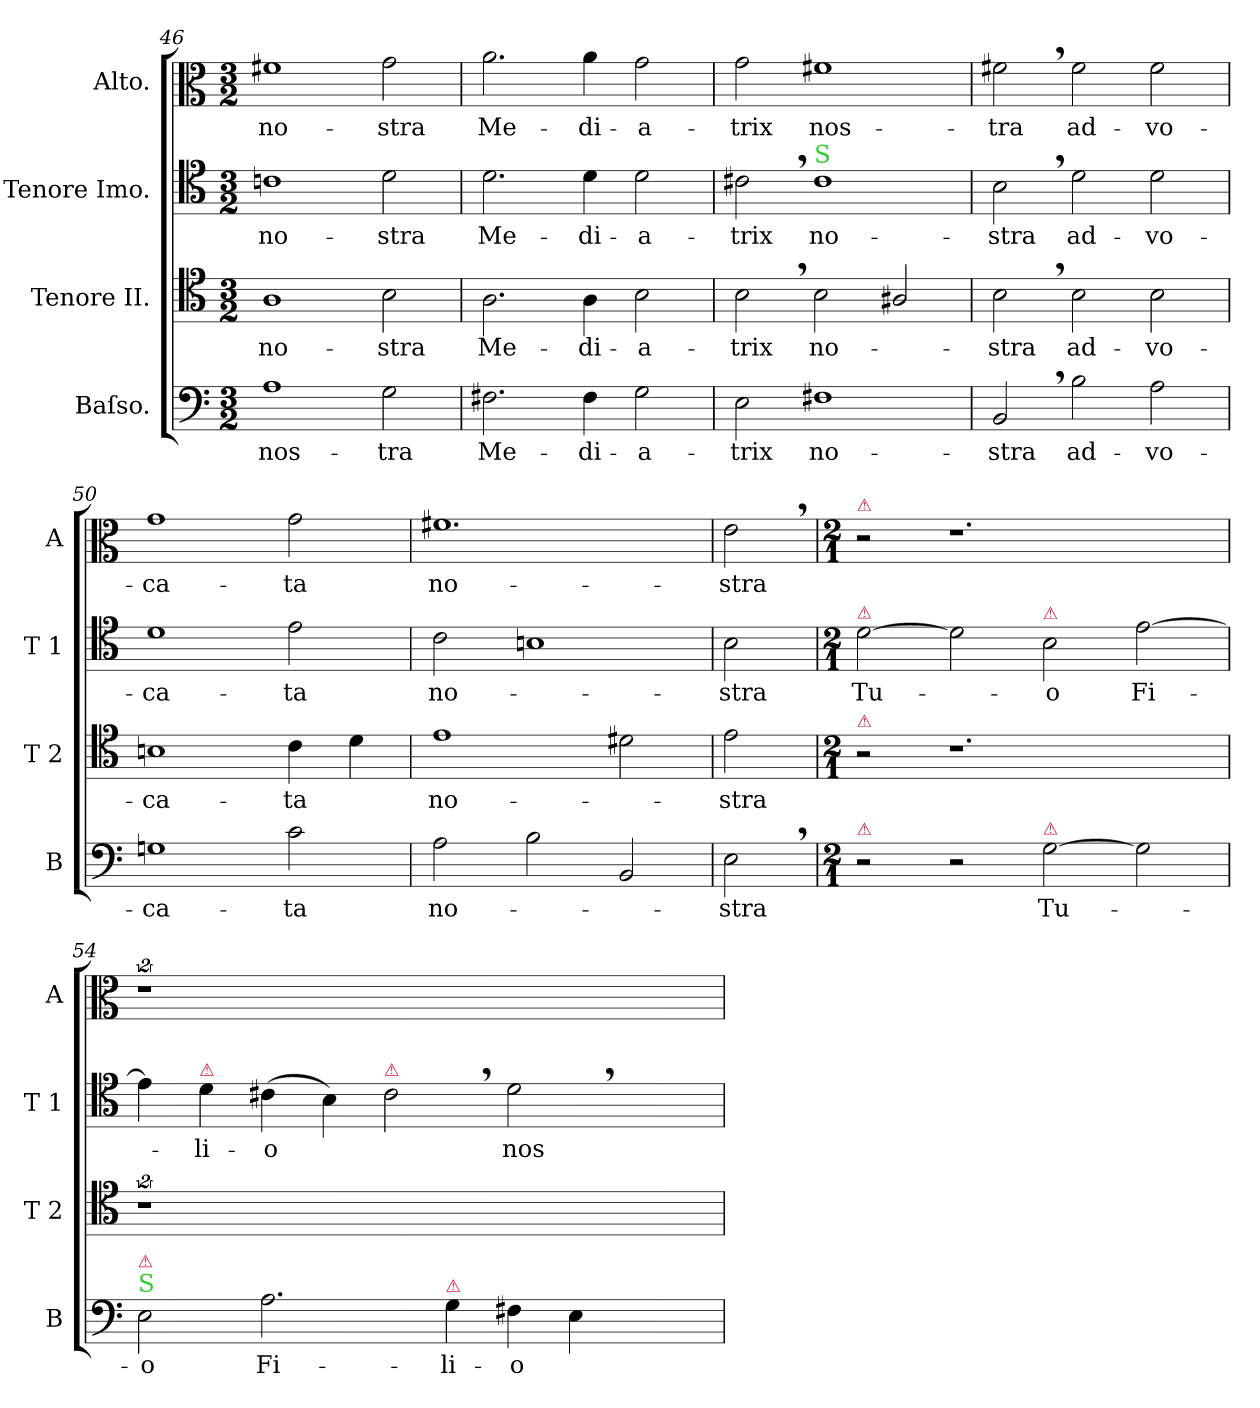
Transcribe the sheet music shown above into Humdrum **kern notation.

**kern	**text	**kern	**text	**kern	**text	**kern	**text
*part4	*part4	*part3	*part3	*part2	*part2	*part1	*part1
*staff4	*staff4	*staff3	*staff3	*staff2	*staff2	*staff1	*staff1
*I"Baſso.	*	*I"Tenore II.	*	*I"Tenore Imo.	*	*I"Alto.	*
*I'B	*	*I'T 2	*	*I'T 1	*	*I'A	*
*clefF4	*	*clefC4	*	*clefC4	*	*clefC3	*
*k[]	*	*k[]	*	*k[]	*	*k[]	*
*M3/2	*	*M3/2	*	*M3/2	*	*M3/2	*
=46	=46	=46	=46	=46	=46	=46	=46
1A	nos-	1A	no-	1cn	no-	1f#X	no-
2G\	-tra	2B\	-stra	2d\	-stra	2g\	-stra
=47	=47	=47	=47	=47	=47	=47	=47
2.F#X\	Me-	2.A\	Me-	2.d\	Me-	2.a\	Me-
4F#\	-di-	4A\	-di-	4d\	-di-	4a\	-di-
2G\	-a-	2B\	-a-	2d\	-a-	2g\	-a-
=48	=48	=48	=48	=48	=48	=48	=48
2E\	-trix	2B,\	-trix	2c#X,\	-trix	2g\	-trix
!	!	!	!	!LO:TX:a:color=limegreen:t=S	!	!	!
1F#X	no-	2B\	no-	1c#	no-	1f#X	nos-
.	.	2A#X/	.	.	.	.	.
=49	=49	=49	=49	=49	=49	=49	=49
2BB,/	-stra	2B,\	-stra	2B,\	-stra	2f#X,\	-tra
2B\	ad-	2B\	ad-	2d\	ad-	2f#\	ad-
2A\	-vo-	2B\	-vo-	2d\	-vo-	2f#\	-vo-
=50	=50	=50	=50	=50	=50	=50	=50
1Gn	-ca-	1Bn	-ca-	1d	-ca-	1g	-ca-
2c\	-ta	4c\	-ta	2e\	-ta	2g\	-ta
.	.	4d\	.	.	.	.	.
=51	=51	=51	=51	=51	=51	=51	=51
2A\	no-	1e	no-	2c\	no-	1.f#X	no-
2B\	.	.	.	1Bn	.	.	.
2BB/	.	2d#X\	.	.	.	.	.
=52	=52	=52	=52	=52	=52	=52	=52
2E,\	-stra	2e\	-stra	2B\	-stra	2e,\	-stra
=53	=53	=53	=53	=53	=53	=53	=53
*M2/1	*	*M2/1	*	*M2/1	*	*M2/1	*
!	!	!	!	!	!	!LO:TX:a:color=crimson:t=⚠	!
!	!	!	!	!LO:TX:a:color=crimson:t=⚠	!	!	!
!	!	!LO:TX:a:color=crimson:t=⚠	!	!	!	!	!
!LO:TX:a:color=crimson:t=⚠	!	!	!	!	!	!	!
2r	.	2r	.	[2d\	Tu-	2r	.
2r	.	1.r	.	2d\]	.	1.r	.
!	!	!	!	!LO:TX:a:color=crimson:t=⚠	!	!	!
!LO:TX:a:color=crimson:t=⚠	!	!	!	!	!	!	!
[2G\	Tu-	.	.	2B\	-o	.	.
2G]	.	.	.	[2e\	Fi-	.	.
=54	=54	=54	=54	=54	=54	=54	=54
!LO:TX:a:color=limegreen:t=S	!	!	!	!	!	!	!
!LO:TX:a:color=crimson:t=⚠	!	!	!	!	!	!	!
2E\	-o	2%5r	.	4e\]	.	2%5r	.
!	!	!	!	!LO:TX:a:color=crimson:t=⚠	!	!	!
.	.	.	.	4d\	-li-	.	.
2.A\	Fi-	.	.	(4c#X\	-o	.	.
.	.	.	.	4B\)	.	.	.
!	!	!	!	!LO:TX:a:color=crimson:t=⚠	!	!	!
.	.	.	.	2c#,\	.	.	.
!LO:TX:a:color=crimson:t=⚠	!	!	!	!	!	!	!
4G\	-li-	.	.	.	.	.	.
4F#X\	-o	.	.	2d,\	nos	.	.
4E\	.	.	.	.	.	.	.
2ryy	.	.	.	2ryy	.	.	.
=	=	=	=	=	=	=	=
*-	*-	*-	*-	*-	*-	*-	*-
